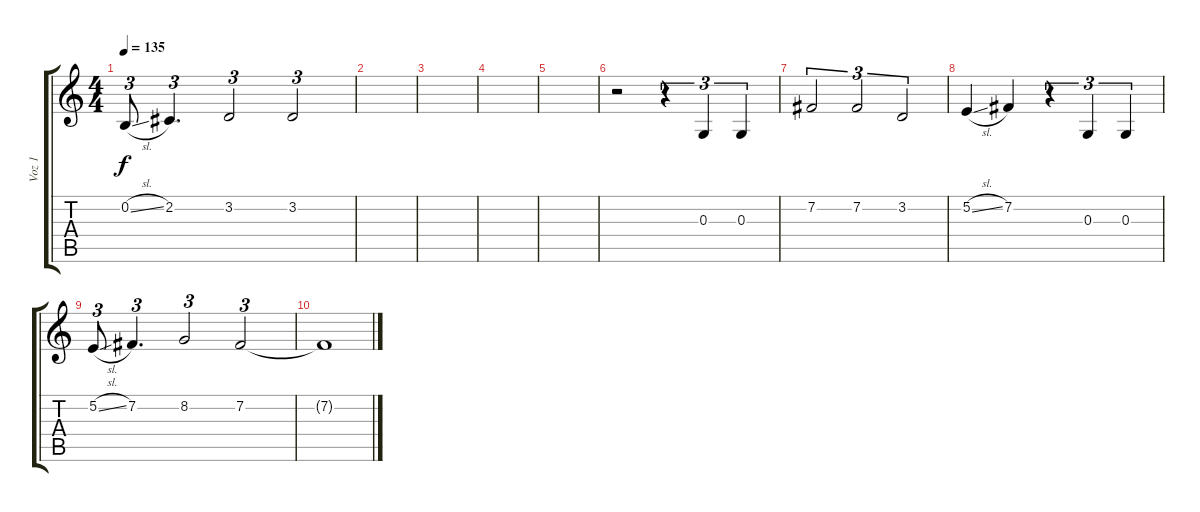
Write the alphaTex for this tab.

\track ("Voz 1" "Voz 1") {instrument flute}
\staff {score tabs}
\tuning (E4 B3 G3 D3 A2 E2) {hide}
\ts (4 4)
\tempo 135
\clef g2
\ks c
0.2{sl}.8{tu (3 2) dy f} 2.2.4{d tu (3 2)} 3.2.2{tu (3 2)} 3.2.2{tu (3 2)} |
|
|
|
|
r.2 r.4{tu (3 2)} 0.3.4{tu (3 2)} 0.3.4{tu (3 2)} |
7.2.2{tu (3 2) balance 16} 7.2.2{tu (3 2)} 3.2.2{tu (3 2)} |
5.2{sl}.4 7.2.4 r.4{tu (3 2)} 0.3.4{tu (3 2)} 0.3.4{tu (3 2)} |
5.2{sl}.8{tu (3 2)} 7.2.4{d tu (3 2)} 8.2.2{tu (3 2)} 7.2.2{tu (3 2)} |
7.2{t}.1
